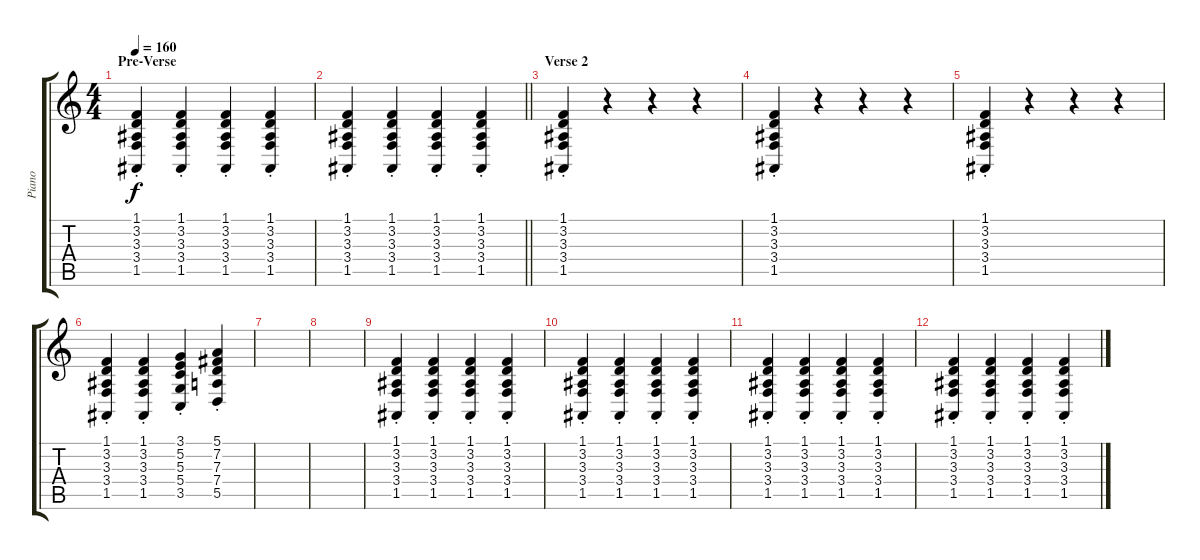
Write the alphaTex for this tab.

\track ("Piano" "Piano") {instrument brightacousticpiano}
\staff {score tabs}
\tuning (E4 B3 G3 D3 A2 E2) {hide}
\ts (4 4)
\section ("" "Pre-Verse")
\tempo 160
\clef g2
\ks c
(1.1{st} 3.2{st} 3.3{st} 3.4{st} 1.5{st}).4{dy f} (1.1{st} 3.2{st} 3.3{st} 3.4{st} 1.5{st}).4 (1.1{st} 3.2{st} 3.3{st} 3.4{st} 1.5{st}).4 (1.1{st} 3.2{st} 3.3{st} 3.4{st} 1.5{st}).4 |
\barLineRight lightlight
(1.1{st} 3.2{st} 3.3{st} 3.4{st} 1.5{st}).4 (1.1{st} 3.2{st} 3.3{st} 3.4{st} 1.5{st}).4 (1.1{st} 3.2{st} 3.3{st} 3.4{st} 1.5{st}).4 (1.1{st} 3.2{st} 3.3{st} 3.4{st} 1.5{st}).4 |
\section ("" "Verse 2")
(1.1 3.2 3.3 3.4 1.5{st}).4 r.4 r.4 r.4 |
(1.1 3.2 3.3 3.4 1.5{st}).4 r.4 r.4 r.4 |
(1.1 3.2 3.3 3.4 1.5{st}).4 r.4 r.4 r.4 |
(1.1{st} 3.2{st} 3.3{st} 3.4{st} 1.5{st}).4 (1.1{st} 3.2{st} 3.3{st} 3.4{st} 1.5{st}).4 (3.1{st} 5.2{st} 5.3{st} 5.4{st} 3.5{st}).4 (5.1{st} 7.2{st} 7.3{st} 7.4{st} 5.5{st}).4 |
|
|
(1.1{st} 3.2{st} 3.3{st} 3.4{st} 1.5{st}).4 (1.1{st} 3.2{st} 3.3{st} 3.4{st} 1.5{st}).4 (1.1{st} 3.2{st} 3.3{st} 3.4{st} 1.5{st}).4 (1.1{st} 3.2{st} 3.3{st} 3.4{st} 1.5{st}).4 |
(1.1{st} 3.2{st} 3.3{st} 3.4{st} 1.5{st}).4 (1.1{st} 3.2{st} 3.3{st} 3.4{st} 1.5{st}).4 (1.1{st} 3.2{st} 3.3{st} 3.4{st} 1.5{st}).4 (1.1{st} 3.2{st} 3.3{st} 3.4{st} 1.5{st}).4 |
(1.1{st} 3.2{st} 3.3{st} 3.4{st} 1.5{st}).4 (1.1{st} 3.2{st} 3.3{st} 3.4{st} 1.5{st}).4 (1.1{st} 3.2{st} 3.3{st} 3.4{st} 1.5{st}).4 (1.1{st} 3.2{st} 3.3{st} 3.4{st} 1.5{st}).4 |
(1.1{st} 3.2{st} 3.3{st} 3.4{st} 1.5{st}).4 (1.1{st} 3.2{st} 3.3{st} 3.4{st} 1.5{st}).4 (1.1{st} 3.2{st} 3.3{st} 3.4{st} 1.5{st}).4 (1.1{st} 3.2{st} 3.3{st} 3.4{st} 1.5{st}).4
